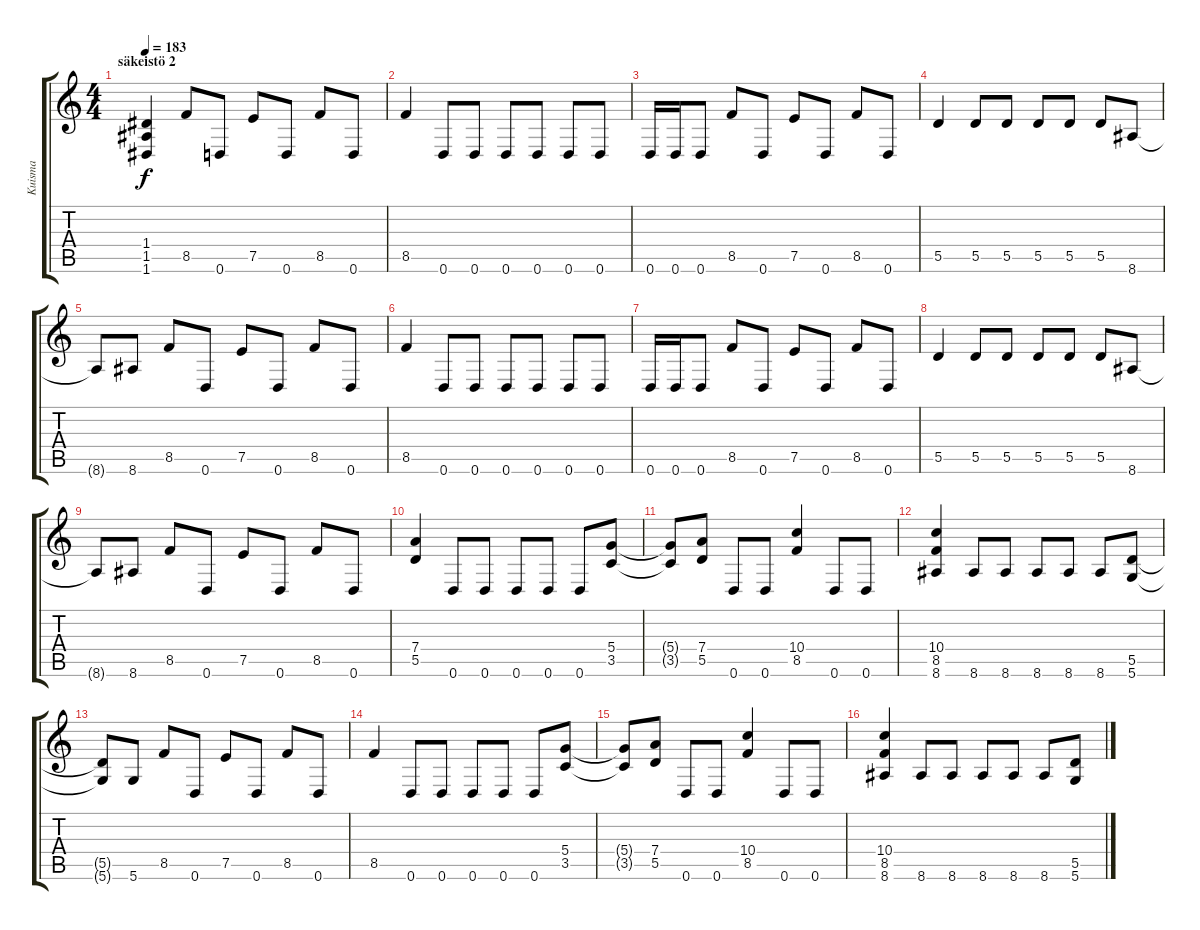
\track ("Kuisma" "Kuisma") {instrument distortionguitar}
\staff {score tabs}
\tuning (E4 B3 G3 D3 A2 D2) {hide}
\ts (4 4)
\section ("" "säkeistö 2")
\tempo 183
\clef g2
\ks c
(1.4{t} 1.5{t} 1.6{t}).4{dy f} 8.5.8 0.6.8 7.5.8 0.6.8 8.5.8 0.6.8 |
8.5.4 0.6.8 0.6.8 0.6.8 0.6.8 0.6.8 0.6.8 |
0.6.16 0.6.16 0.6.8 8.5.8 0.6.8 7.5.8 0.6.8 8.5.8 0.6.8 |
5.5.4 5.5.8 5.5.8 5.5.8 5.5.8 5.5.8 8.6.8 |
8.6{t}.8 8.6.8 8.5.8 0.6.8 7.5.8 0.6.8 8.5.8 0.6.8 |
8.5.4 0.6.8 0.6.8 0.6.8 0.6.8 0.6.8 0.6.8 |
0.6.16 0.6.16 0.6.8 8.5.8 0.6.8 7.5.8 0.6.8 8.5.8 0.6.8 |
5.5.4 5.5.8 5.5.8 5.5.8 5.5.8 5.5.8 8.6.8 |
8.6{t}.8 8.6.8 8.5.8 0.6.8 7.5.8 0.6.8 8.5.8 0.6.8 |
(7.4 5.5).4 0.6.8 0.6.8 0.6.8 0.6.8 0.6.8 (5.4 3.5).8 |
(5.4{t} 3.5{t}).8 (7.4 5.5).8 0.6.8 0.6.8 (10.4 8.5).4 0.6.8 0.6.8 |
(10.4 8.5 8.6).4 8.6.8 8.6.8 8.6.8 8.6.8 8.6.8 (5.5 5.6).8 |
(5.5{t} 5.6{t}).8 5.6.8 8.5.8 0.6.8 7.5.8 0.6.8 8.5.8 0.6.8 |
8.5.4 0.6.8 0.6.8 0.6.8 0.6.8 0.6.8 (5.4 3.5).8 |
(5.4{t} 3.5{t}).8 (7.4 5.5).8 0.6.8 0.6.8 (10.4 8.5).4 0.6.8 0.6.8 |
(10.4 8.5 8.6).4 8.6.8 8.6.8 8.6.8 8.6.8 8.6.8 (5.5 5.6).8
